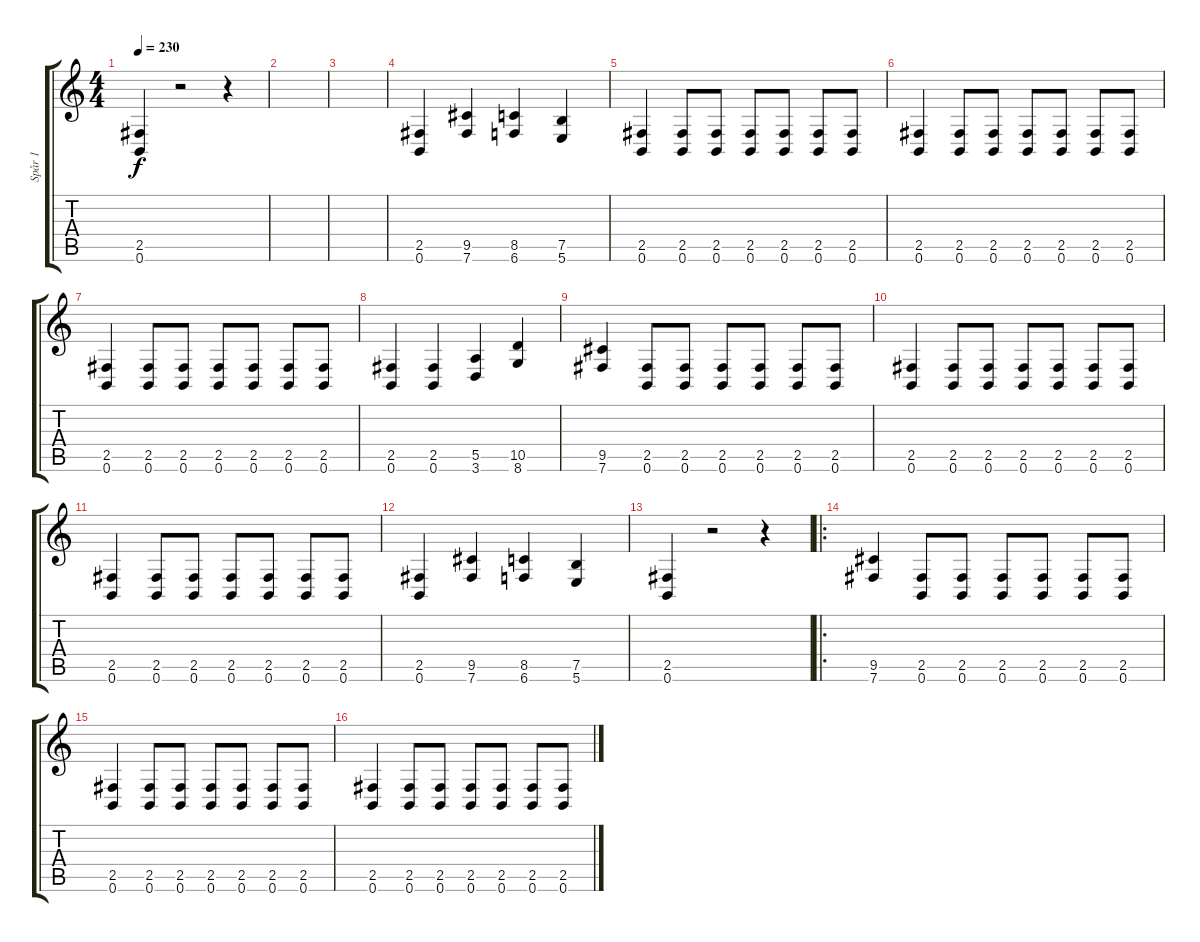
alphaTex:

\track ("Spår 1" "Spår 1") {instrument distortionguitar}
\staff {score tabs}
\tuning (B3 Gb3 D3 A2 E2 B1) {hide}
\ts (4 4)
\tempo 230
\clef g2
\ks c
(2.5 0.6).4{dy f} r.2 r.4 |
|
|
(2.5 0.6).4 (9.5 7.6).4 (8.5 6.6).4 (7.5 5.6).4 |
(2.5 0.6).4 (2.5 0.6).8 (2.5 0.6).8 (2.5 0.6).8 (2.5 0.6).8 (2.5 0.6).8 (2.5 0.6).8 |
(2.5 0.6).4 (2.5 0.6).8 (2.5 0.6).8 (2.5 0.6).8 (2.5 0.6).8 (2.5 0.6).8 (2.5 0.6).8 |
(2.5 0.6).4 (2.5 0.6).8 (2.5 0.6).8 (2.5 0.6).8 (2.5 0.6).8 (2.5 0.6).8 (2.5 0.6).8 |
(2.5 0.6).4 (2.5 0.6).4 (5.5 3.6).4 (10.5 8.6).4 |
(9.5 7.6).4 (2.5 0.6).8 (2.5 0.6).8 (2.5 0.6).8 (2.5 0.6).8 (2.5 0.6).8 (2.5 0.6).8 |
(2.5 0.6).4 (2.5 0.6).8 (2.5 0.6).8 (2.5 0.6).8 (2.5 0.6).8 (2.5 0.6).8 (2.5 0.6).8 |
(2.5 0.6).4 (2.5 0.6).8 (2.5 0.6).8 (2.5 0.6).8 (2.5 0.6).8 (2.5 0.6).8 (2.5 0.6).8 |
(2.5 0.6).4 (9.5 7.6).4 (8.5 6.6).4 (7.5 5.6).4 |
(2.5 0.6).4 r.2 r.4 |
\ro
(9.5 7.6).4 (2.5 0.6).8 (2.5 0.6).8 (2.5 0.6).8 (2.5 0.6).8 (2.5 0.6).8 (2.5 0.6).8 |
(2.5 0.6).4 (2.5 0.6).8 (2.5 0.6).8 (2.5 0.6).8 (2.5 0.6).8 (2.5 0.6).8 (2.5 0.6).8 |
(2.5 0.6).4 (2.5 0.6).8 (2.5 0.6).8 (2.5 0.6).8 (2.5 0.6).8 (2.5 0.6).8 (2.5 0.6).8
